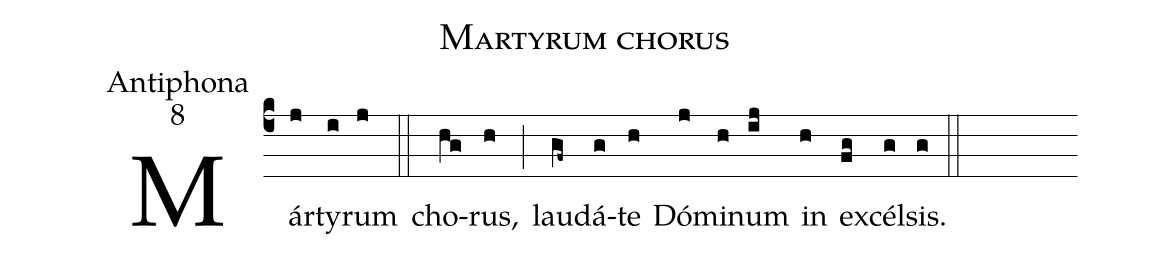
name:Martyrum chorus;
office-part:Antiphona;
mode:8;
%%
(c4) Már(j)ty(i)rum(j) (::)
cho(hg)rus,(h) (;) lau(gf~)dá(g)te(h) Dó(j)mi(h)num(ij) in(h) ex(fg)cél(g)sis.(g) (::)
